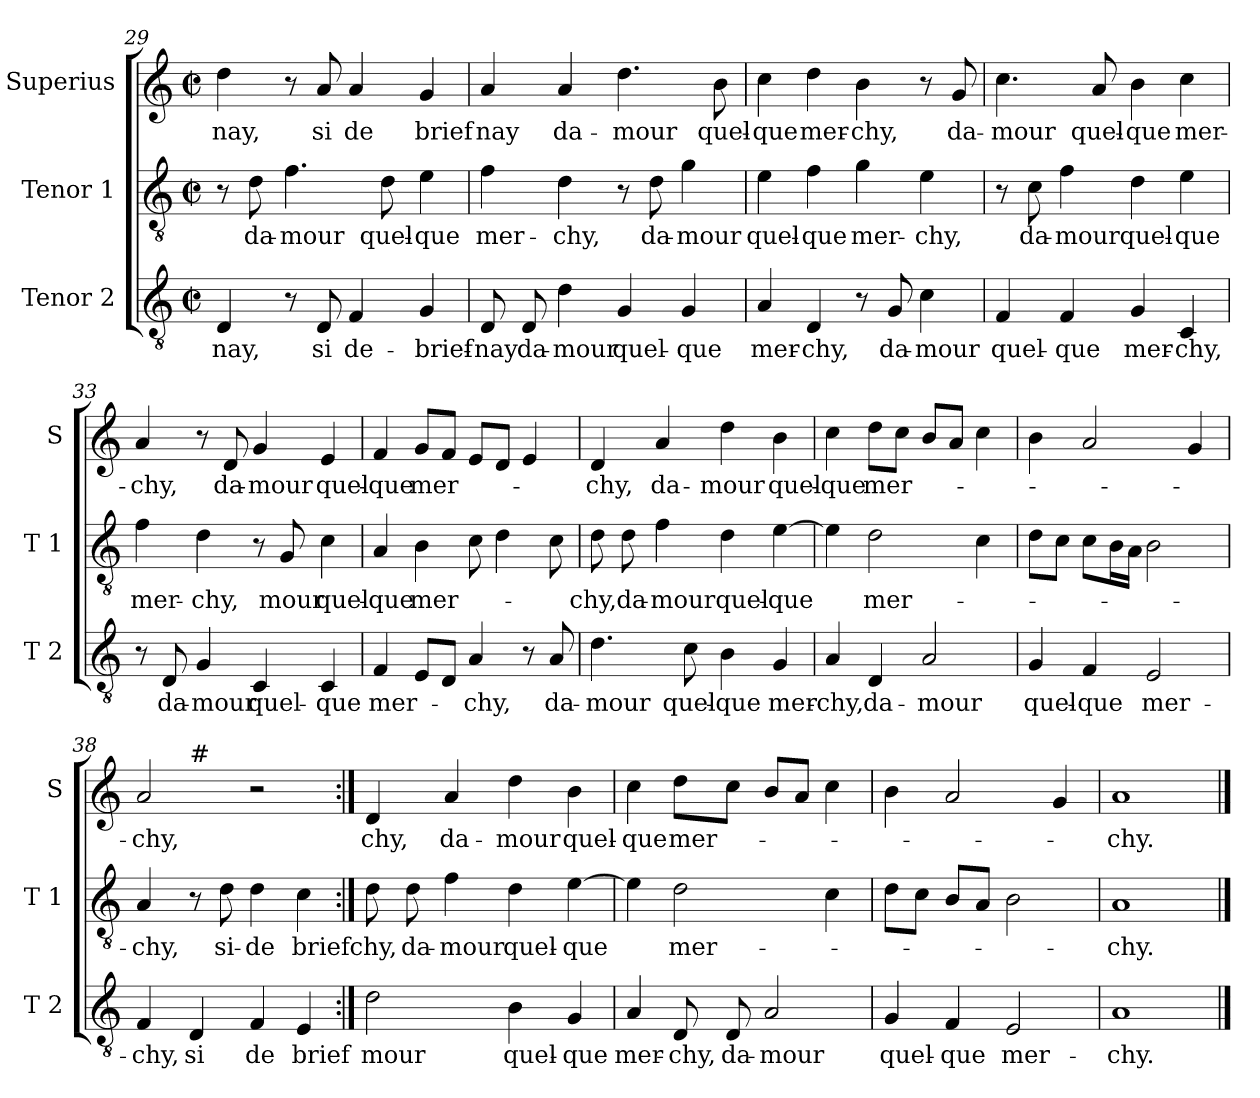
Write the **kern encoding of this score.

**kern	**text	**kern	**text	**kern	**text
*part3	*part3	*part2	*part2	*part1	*part1
*staff3	*staff3	*staff2	*staff2	*staff1	*staff1
*I"Tenor 2	*	*I"Tenor 1	*	*I"Superius	*
*I'T 2	*	*I'T 1	*	*I'S	*
*clefGv2	*	*clefGv2	*	*clefG2	*
*k[]	*	*k[]	*	*k[]	*
*C:	*	*C:	*	*C:	*
*M2/2	*	*M2/2	*	*M2/2	*
*met(c|)	*	*met(c|)	*	*met(c|)	*
=29	=29	=29	=29	=29	=29
!	!LO:LY:b	!	!	!	!LO:LY:b
4D/	nay,	8r	.	4dd\	nay,
!	!	!	!LO:LY:b	!	!
.	.	8d\	da-	.	.
!	!	!	!LO:LY:b	!	!
8r	.	4.f\	-mour	8r	.
!	!LO:LY:b	!	!	!	!LO:LY:b
8D/	si	.	.	8a/	si
!	!LO:LY:b	!	!	!	!LO:LY:b
4F/	de-	.	.	4a/	de
!	!	!	!LO:LY:b	!	!
.	.	8d\	quel-	.	.
!	!LO:LY:b	!	!LO:LY:b	!	!LO:LY:b
4G/	-brief-	4e\	-que	4g/	brief
!!LO:PB:g=z
=30	=30	=30	=30	=30	=30
!	!LO:LY:b	!	!LO:LY:b	!	!LO:LY:b
8D/	-nay	4f\	mer-	4a/	nay
!	!LO:LY:b	!	!	!	!
8D/	da-	.	.	.	.
!	!LO:LY:b	!	!LO:LY:b	!	!LO:LY:b
4d\	-mour	4d\	-chy,	4a/	da-
!	!LO:LY:b	!	!	!	!LO:LY:b
4G/	quel-	8r	.	4.dd\	-mour
!	!	!	!LO:LY:b	!	!
.	.	8d\	da-	.	.
!	!LO:LY:b	!	!LO:LY:b	!	!
4G/	-que	4g\	-mour	.	.
!	!	!	!	!	!LO:LY:b
.	.	.	.	8b\	quel-
=31	=31	=31	=31	=31	=31
!	!LO:LY:b	!	!LO:LY:b	!	!LO:LY:b
4A/	mer-	4e\	quel-	4cc\	-que
!	!LO:LY:b	!	!LO:LY:b	!	!LO:LY:b
4D/	-chy,	4f\	-que	4dd\	mer-
!	!	!	!LO:LY:b	!	!LO:LY:b
8r	.	4g\	mer-	4b\	-chy,
!	!LO:LY:b	!	!	!	!
8G/	da-	.	.	.	.
!	!LO:LY:b	!	!LO:LY:b	!	!
4c\	-mour	4e\	-chy,	8r	.
!	!	!	!	!	!LO:LY:b
.	.	.	.	8g/	da-
=32	=32	=32	=32	=32	=32
!	!LO:LY:b	!	!	!	!LO:LY:b
4F/	quel-	8r	.	4.cc\	-mour
!	!	!	!LO:LY:b	!	!
.	.	8c\	da-	.	.
!	!LO:LY:b	!	!LO:LY:b	!	!
4F/	-que	4f\	-mour	.	.
!	!	!	!	!	!LO:LY:b
.	.	.	.	8a/	quel-
!	!LO:LY:b	!	!LO:LY:b	!	!LO:LY:b
4G/	mer-	4d\	quel-	4b\	-que
!	!LO:LY:b	!	!LO:LY:b	!	!LO:LY:b
4C/	-chy,	4e\	-que	4cc\	mer-
=33	=33	=33	=33	=33	=33
!	!	!	!LO:LY:b	!	!LO:LY:b
8r	.	4f\	mer-	4a/	-chy,
!	!LO:LY:b	!	!	!	!
8D/	da-	.	.	.	.
!	!LO:LY:b	!	!LO:LY:b	!	!
4G/	-mour	4d\	-chy,	8r	.
!	!	!	!	!	!LO:LY:b
.	.	.	.	8d/	da-
!	!LO:LY:b	!	!LO:LY:b	!	!LO:LY:b
4C/	quel-	8r	da-	4g/	-mour
!	!	!	!LO:LY:b	!	!
.	.	8G/	-mour	.	.
!	!LO:LY:b	!	!LO:LY:b	!	!LO:LY:b
4C/	-que	4c\	quel-	4e/	quel-
=34	=34	=34	=34	=34	=34
!	!LO:LY:b	!	!LO:LY:b	!	!LO:LY:b
4F/	mer-	4A/	-que	4f/	-que
!	!	!	!LO:LY:b	!	!LO:LY:b
8E/L	.	4B\	mer-	8g/L	mer-
8D/J	.	.	.	8f/J	.
!	!LO:LY:b	!	!	!	!
4A/	-chy,	8c\	.	8e/L	.
.	.	4d\	.	8d/J	.
8r	.	.	.	4e/	.
!	!LO:LY:b	!	!	!	!
8A/	da-	8c\	.	.	.
!!LO:LB:g=z
=35	=35	=35	=35	=35	=35
!	!LO:LY:b	!	!LO:LY:b	!	!LO:LY:b
4.d\	-mour	8d\	-chy,	4d/	-chy,
!	!	!	!LO:LY:b	!	!
.	.	8d\	da-	.	.
!	!	!	!LO:LY:b	!	!LO:LY:b
.	.	4f\	-mour	4a/	da-
!	!LO:LY:b	!	!	!	!
8c\	quel-	.	.	.	.
!	!LO:LY:b	!	!LO:LY:b	!	!LO:LY:b
4B\	-que	4d\	quel-	4dd\	-mour
!	!LO:LY:b	!	!LO:LY:b	!	!LO:LY:b
4G/	mer-	[4e\	-que	4b\	quel-
=36	=36	=36	=36	=36	=36
!	!LO:LY:b	!	!	!	!LO:LY:b
4A/	-chy,	4e\]	.	4cc\	-que
!	!LO:LY:b	!	!LO:LY:b	!	!LO:LY:b
4D/	da-	2d\	mer-	8dd\L	mer-
.	.	.	.	8cc\J	.
!	!LO:LY:b	!	!	!	!
2A/	-mour	.	.	8b/L	.
.	.	.	.	8a/J	.
.	.	4c\	.	4cc\	.
=37	=37	=37	=37	=37	=37
!	!LO:LY:b	!	!	!	!
4G/	quel-	8d\L	.	4b\	.
.	.	8c\J	.	.	.
!	!LO:LY:b	!	!	!	!
4F/	-que	8c\L	.	2a/	.
.	.	16B\L	.	.	.
.	.	16A\JJ	.	.	.
!	!LO:LY:b	!	!	!	!
2E/	mer-	2B\	.	.	.
.	.	.	.	4g/	.
=38	=38	=38	=38	=38	=38
!	!LO:LY:b	!	!LO:LY:b	!	!LO:LY:b
*	*	*	*	*^	*
4F/	-chy,	4A/	-chy,	2a/	4ryy	-chy,
!	!	!	!	!	!LO:TX:a:t=#	!
!	!LO:LY:b	!	!	!	!	!
4D/	si	8r	.	.	2.ryy	.
!	!	!	!LO:LY:b	!	!	!
.	.	8d\	si-	.	.	.
!	!LO:LY:b	!	!LO:LY:b	!	!	!
4F/	de	4d\	-de	2r	.	.
!	!LO:LY:b	!	!LO:LY:b	!	!	!
4E/	brief	4c\	brief	.	.	.
!!LO:LB:g=z
=39:|!	=39:|!	=39:|!	=39:|!	=39:|!	=39:|!	=39:|!
!	!LO:LY:b	!	!LO:LY:b	!	!	!LO:LY:b
*	*	*	*	*v	*v	*
2d\	mour	8d\	chy,	4d/	chy,
!	!	!	!LO:LY:b	!	!
.	.	8d\	da-	.	.
!	!	!	!LO:LY:b	!	!LO:LY:b
.	.	4f\	-mour	4a/	da-
!	!LO:LY:b	!	!LO:LY:b	!	!LO:LY:b
4B\	quel-	4d\	quel-	4dd\	-mour
!	!LO:LY:b	!	!LO:LY:b	!	!LO:LY:b
4G/	-que	[4e\	-que	4b\	quel-
=40	=40	=40	=40	=40	=40
!	!LO:LY:b	!	!	!	!LO:LY:b
4A/	mer-	4e\]	.	4cc\	-que
!	!LO:LY:b	!	!LO:LY:b	!	!LO:LY:b
8D/	-chy,	2d\	mer-	8dd\L	mer-
!	!LO:LY:b	!	!	!	!
8D/	da-	.	.	8cc\J	.
!	!LO:LY:b	!	!	!	!
2A/	-mour	.	.	8b/L	.
.	.	.	.	8a/J	.
.	.	4c\	.	4cc\	.
=41	=41	=41	=41	=41	=41
!	!LO:LY:b	!	!	!	!
4G/	quel-	8d\L	.	4b\	.
.	.	8c\J	.	.	.
!	!LO:LY:b	!	!	!	!
4F/	-que	8B/L	.	2a/	.
.	.	8A/J	.	.	.
!	!LO:LY:b	!	!	!	!
2E/	mer-	2B\	.	.	.
.	.	.	.	4g/	.
=42	=42	=42	=42	=42	=42
!	!LO:LY:b	!	!LO:LY:b	!	!LO:LY:b
1A	-chy.	1A	-chy.	1a	-chy.
==	==	==	==	==	==
*-	*-	*-	*-	*-	*-
